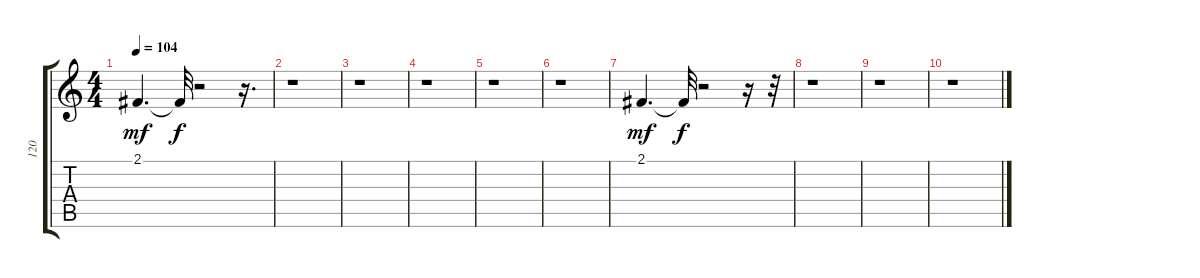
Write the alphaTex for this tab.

\track ("120" "120") {instrument reversecymbal}
\staff {score tabs}
\tuning (E4 B3 G3 D3 A2 E2) {hide}
\ts (4 4)
\tempo 104
\clef g2
\ks c
2.1.4{d dy mf} 2.1{t}.32{dy f} r.2 r.16{d} |
r.1 |
r.1 |
r.1 |
r.1 |
r.1 |
2.1.4{d dy mf} 2.1{t}.32{dy f} r.2 r.16 r.32 |
r.1 |
r.1 |
r.1
